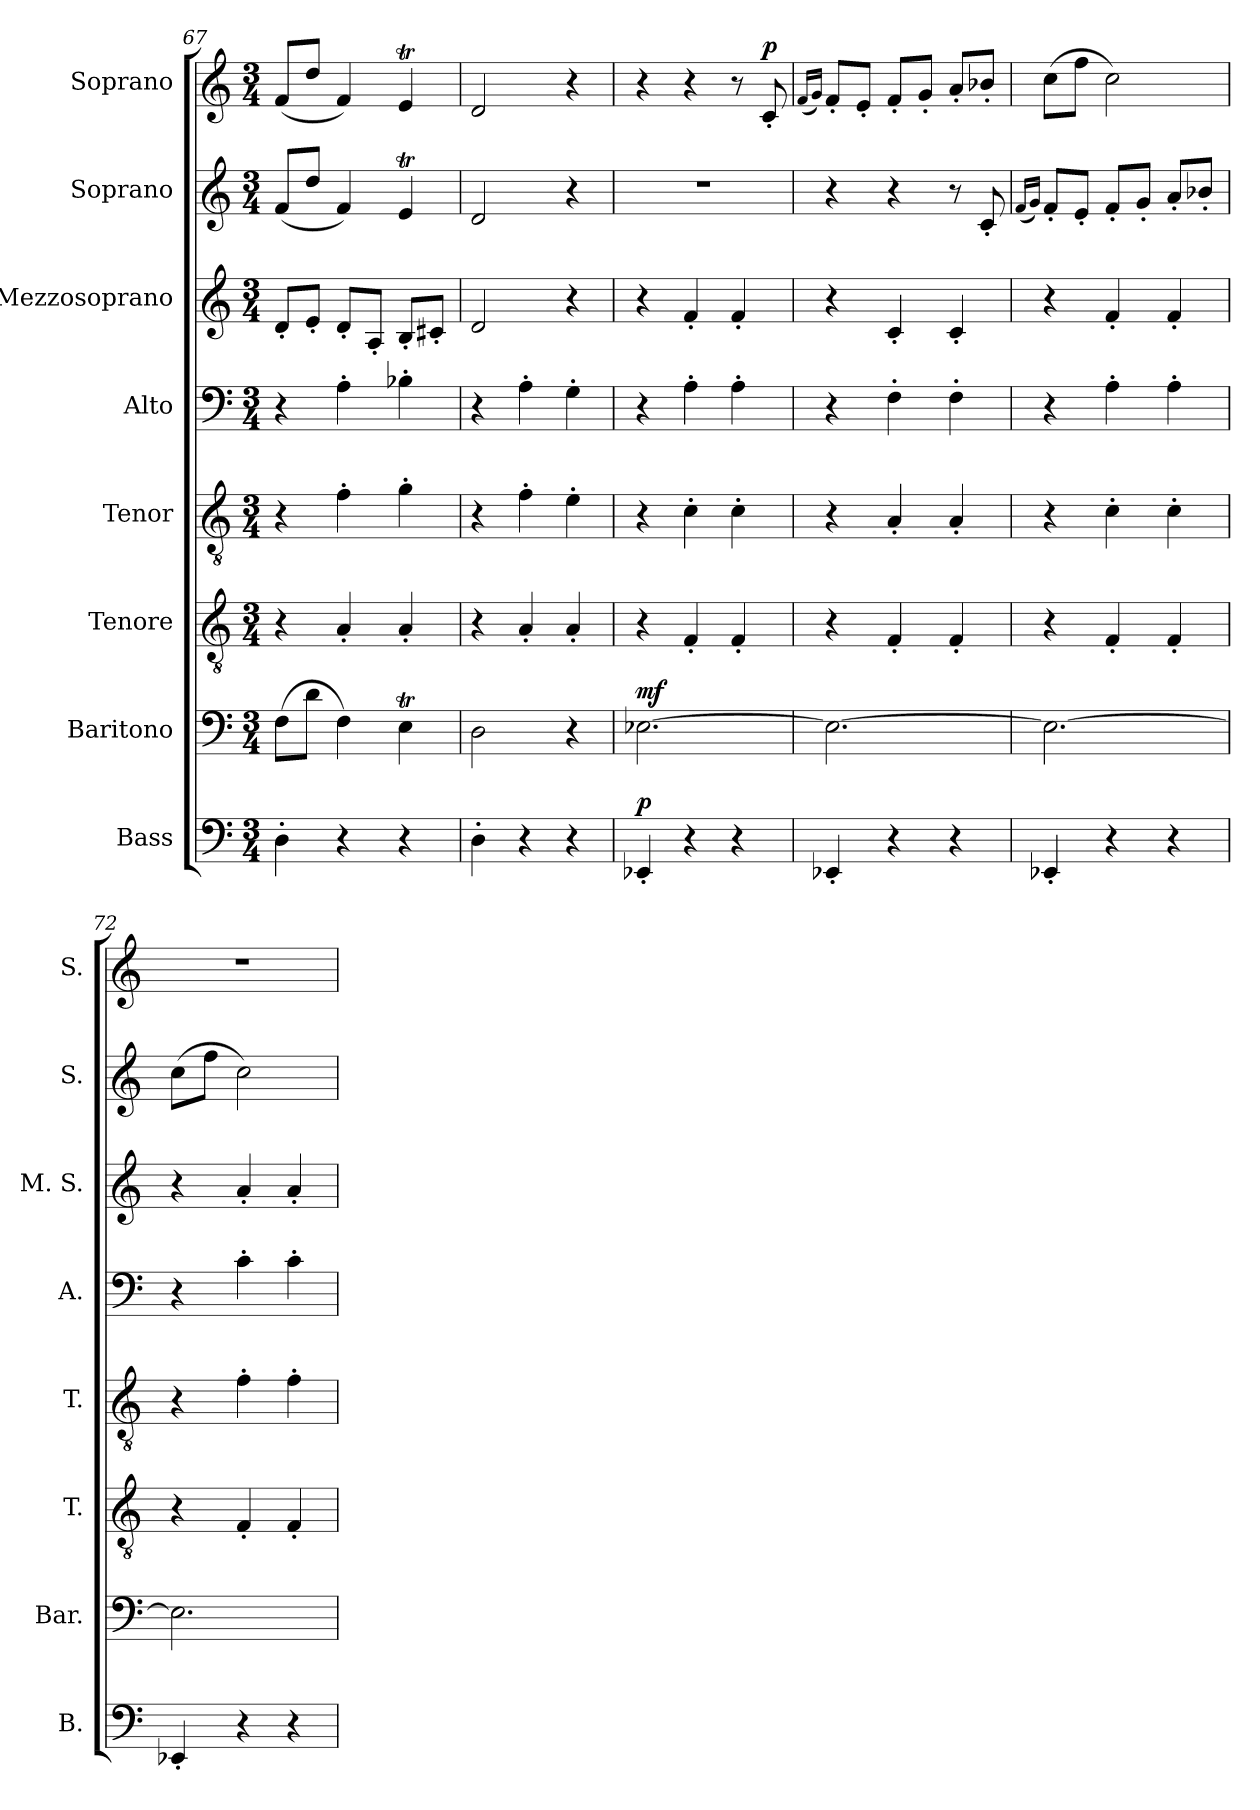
**kern	**dynam	**kern	**dynam	**kern	**kern	**kern	**kern	**kern	**kern	**dynam
*part8	*part8	*part7	*part7	*part6	*part5	*part4	*part3	*part2	*part1	*part1
*staff8	*staff8	*staff7	*staff7	*staff6	*staff5	*staff4	*staff3	*staff2	*staff1	*staff1
*I"Bass	*	*I"Baritono	*	*I"Tenore	*I"Tenor	*I"Alto	*I"Mezzosoprano	*I"Soprano	*I"Soprano	*
*I'B.	*	*I'Bar.	*	*I'T.	*I'T.	*I'A.	*I'M. S.	*I'S.	*I'S.	*
*clefF4	*	*clefF4	*	*clefGv2	*clefGv2	*clefF4	*clefG2	*clefG2	*clefG2	*
*k[]	*	*k[]	*	*k[]	*k[]	*k[]	*k[]	*k[]	*k[]	*
*M3/4	*	*M3/4	*	*M3/4	*M3/4	*M3/4	*M3/4	*M3/4	*M3/4	*
=67	=67	=67	=67	=67	=67	=67	=67	=67	=67	=67
4D'\	.	(8F\L	.	4r	4r	4r	8d'/L	(8f/L	(8f/L	.
.	.	8d\J	.	.	.	.	8e'/J	8dd/J	8dd/J	.
4r	.	4F\)	.	4A'/	4f'\	4A'\	8d'/L	4f/)	4f/)	.
.	.	.	.	.	.	.	8A'/J	.	.	.
4r	.	4Et\	.	4A'/	4g'\	4B-X'\	8B'/L	4et/	4et/	.
.	.	.	.	.	.	.	8c#X'/J	.	.	.
=68	=68	=68	=68	=68	=68	=68	=68	=68	=68	=68
4D'\	.	2D\	.	4r	4r	4r	2d/	2d/	2d/	.
4r	.	.	.	4A'/	4f'\	4A'\	.	.	.	.
4r	.	4r	.	4A'/	4e'\	4G'\	4r	4r	4r	.
=69	=69	=69	=69	=69	=69	=69	=69	=69	=69	=69
!	!LO:DY:a	!	!LO:DY:a	!	!	!	!	!	!	!
4EE-X'/	p	[2.E-X\	mf	4r	4r	4r	4r	2.r	4r	.
4r	.	.	.	4F'/	4c'\	4A'\	4f'/	.	4r	.
4r	.	.	.	4F'/	4c'\	4A'\	4f'/	.	8r	.
!	!	!	!	!	!	!	!	!	!	!LO:DY:a
.	.	.	.	.	.	.	.	.	8c'/	p
=70	=70	=70	=70	=70	=70	=70	=70	=70	=70	=70
.	.	.	.	.	.	.	.	.	(16qf/LL	.
.	.	.	.	.	.	.	.	.	16qg/JJ)	.
4EE-X'/	.	2.E-\_	.	4r	4r	4r	4r	4r	8f'/L	.
.	.	.	.	.	.	.	.	.	8e'/J	.
4r	.	.	.	4F'/	4A'/	4F'\	4c'/	4r	8f'/L	.
.	.	.	.	.	.	.	.	.	8g'/J	.
4r	.	.	.	4F'/	4A'/	4F'\	4c'/	8r	8a'/L	.
.	.	.	.	.	.	.	.	8c'/	8b-X'/J	.
=71	=71	=71	=71	=71	=71	=71	=71	=71	=71	=71
.	.	.	.	.	.	.	.	(16qf/LL	.	.
.	.	.	.	.	.	.	.	16qg/JJ)	.	.
4EE-X'/	.	2.E-\_	.	4r	4r	4r	4r	8f'/L	(8cc\L	.
.	.	.	.	.	.	.	.	8e'/J	8ff\J	.
4r	.	.	.	4F'/	4c'\	4A'\	4f'/	8f'/L	2cc\)	.
.	.	.	.	.	.	.	.	8g'/J	.	.
4r	.	.	.	4F'/	4c'\	4A'\	4f'/	8a'/L	.	.
.	.	.	.	.	.	.	.	8b-X'/J	.	.
!!LO:LB:g=z
=72	=72	=72	=72	=72	=72	=72	=72	=72	=72	=72
4EE-X'/	.	2.E-\]	.	4r	4r	4r	4r	(8cc\L	2.r	.
.	.	.	.	.	.	.	.	8ff\J	.	.
4r	.	.	.	4F'/	4f'\	4c'\	4a'/	2cc\)	.	.
4r	.	.	.	4F'/	4f'\	4c'\	4a'/	.	.	.
=	=	=	=	=	=	=	=	=	=	=
*-	*-	*-	*-	*-	*-	*-	*-	*-	*-	*-
